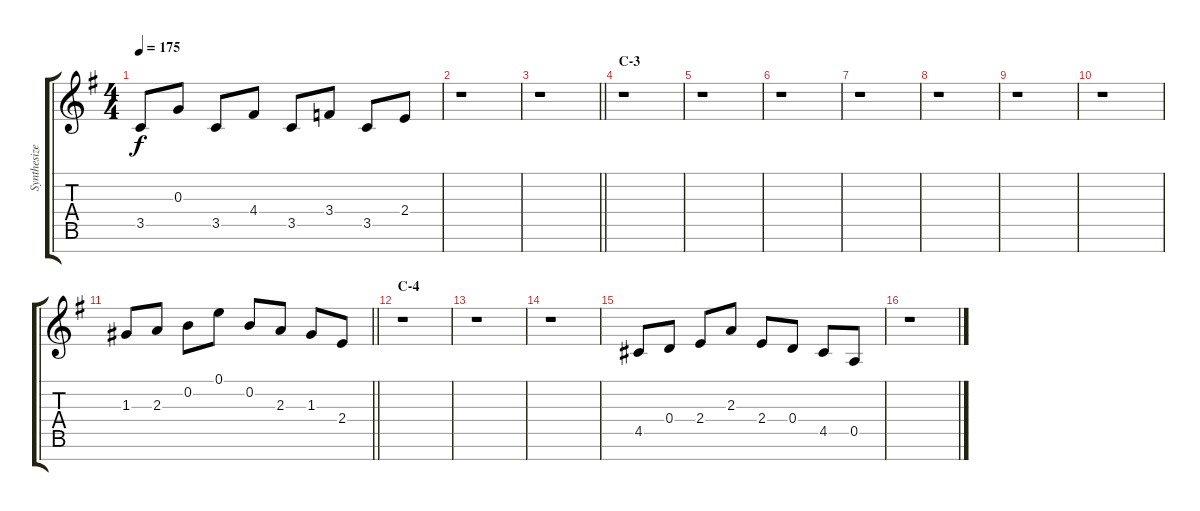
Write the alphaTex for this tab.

\track ("Synthesizer" "Synthesize") {instrument lead2sawtooth}
\staff {score tabs}
\tuning (E5 B4 G4 D4 A3 E3 B2) {hide}
\ts (4 4)
\tempo 175
\clef g2
\ks g
3.5.8{dy f} 0.3.8 3.5.8 4.4.8 3.5.8 3.4.8 3.5.8 2.4.8 |
r.1 |
\barLineRight lightlight
r.1 |
\section ("" "C-3")
r.1 |
r.1 |
r.1 |
r.1 |
r.1 |
r.1 |
r.1 |
\barLineRight lightlight
1.3.8 2.3.8 0.2.8 0.1.8 0.2.8 2.3.8 1.3.8 2.4.8 |
\section ("" "C-4")
r.1 |
r.1 |
r.1 |
4.5.8 0.4.8 2.4.8 2.3.8 2.4.8 0.4.8 4.5.8 0.5.8 |
r.1
